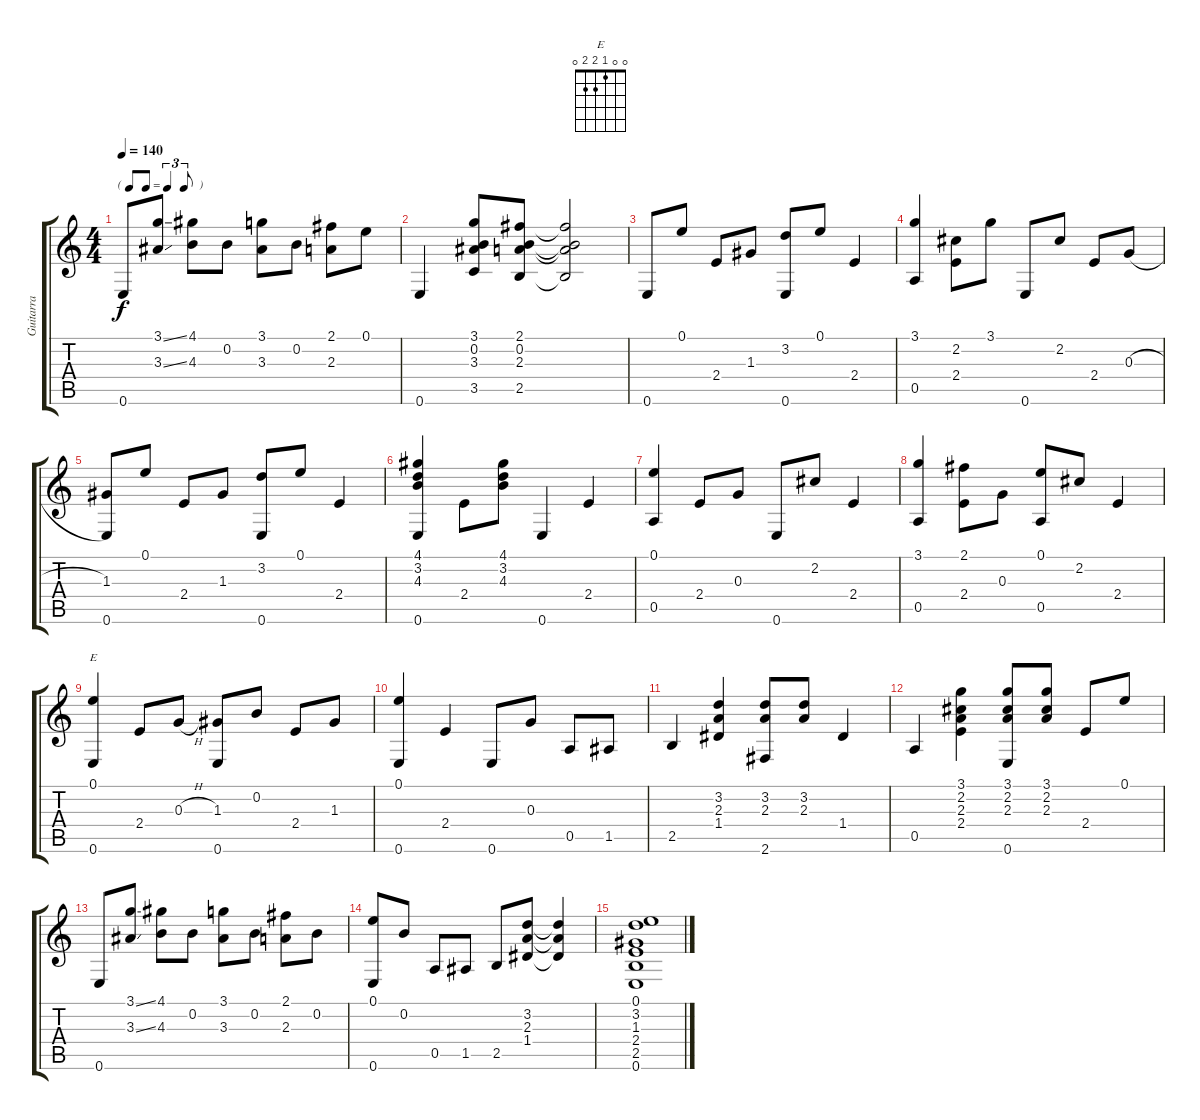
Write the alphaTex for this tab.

\track ("Guitarra" "Guitarra") {instrument acousticguitarnylon}
\staff {score tabs}
\tuning (E4 B3 G3 D3 A2 E2) {hide}
\chord ("E" 0 0 1 2 2 0)
\ts (4 4)
\tf triplet8th
\tempo 140
\clef g2
\ks c
0.6.8{dy f instrument acousticguitarnylon} (3.1{ss} 3.3{ss}).8 (4.1 4.3).8 0.2.8 (3.1 3.3).8 0.2.8 (2.1 2.3).8 0.1.8 |
0.6.4 (3.1 0.2 3.3 3.5).8 (2.1 0.2 2.3 2.5).8 (2.1{t} 0.2{t} 2.3{t} 2.5{t}).2 |
0.6.8 0.1.8 2.4.8 1.3.8 (3.2 0.6).8 0.1.8 2.4.4 |
(3.1 0.5).4 (2.2 2.4).8 3.1.8 0.6.8 2.2.8 2.4.8 0.3{h}.8 |
(1.3 0.6).8 0.1.8 2.4.8 1.3.8 (3.2 0.6).8 0.1.8 2.4.4 |
(4.1 3.2 4.3 0.6).4 2.4.8 (4.1 3.2 4.3).8 0.6.4 2.4.4 |
(0.1 0.5).4 2.4.8 0.3.8 0.6.8 2.2.8 2.4.4 |
(3.1 0.5).4 (2.1 2.4).8 0.3.8 (0.1 0.5).8 2.2.8 2.4.4 |
(0.1 0.6).4{ch "E"} 2.4.8 0.3{h}.8 (1.3 0.6).8 0.2.8 2.4.8 1.3.8 |
(0.1 0.6).4 2.4.4 0.6.8 0.3.8 0.5.8 1.5.8 |
2.5.4 (3.2 2.3 1.4).4 (3.2 2.3 2.6).8 (3.2 2.3).8 1.4.4 |
0.5.4 (3.1 2.2 2.3 2.4).4 (3.1 2.2 2.3 0.6).8 (3.1 2.2 2.3).8 2.4.8 0.1.8 |
0.6.8 (3.1{ss} 3.3{ss}).8 (4.1 4.3).8 0.2.8 (3.1 3.3).8 0.2.8 (2.1 2.3).8 0.2.8 |
(0.1 0.6).8 0.2.8 0.5.8 1.5.8 2.5.8 (3.2 2.3 1.4).8 (3.2{t} 2.3{t} 1.4{t}).4 |
(0.1 3.2 1.3 2.4 2.5 0.6).1
